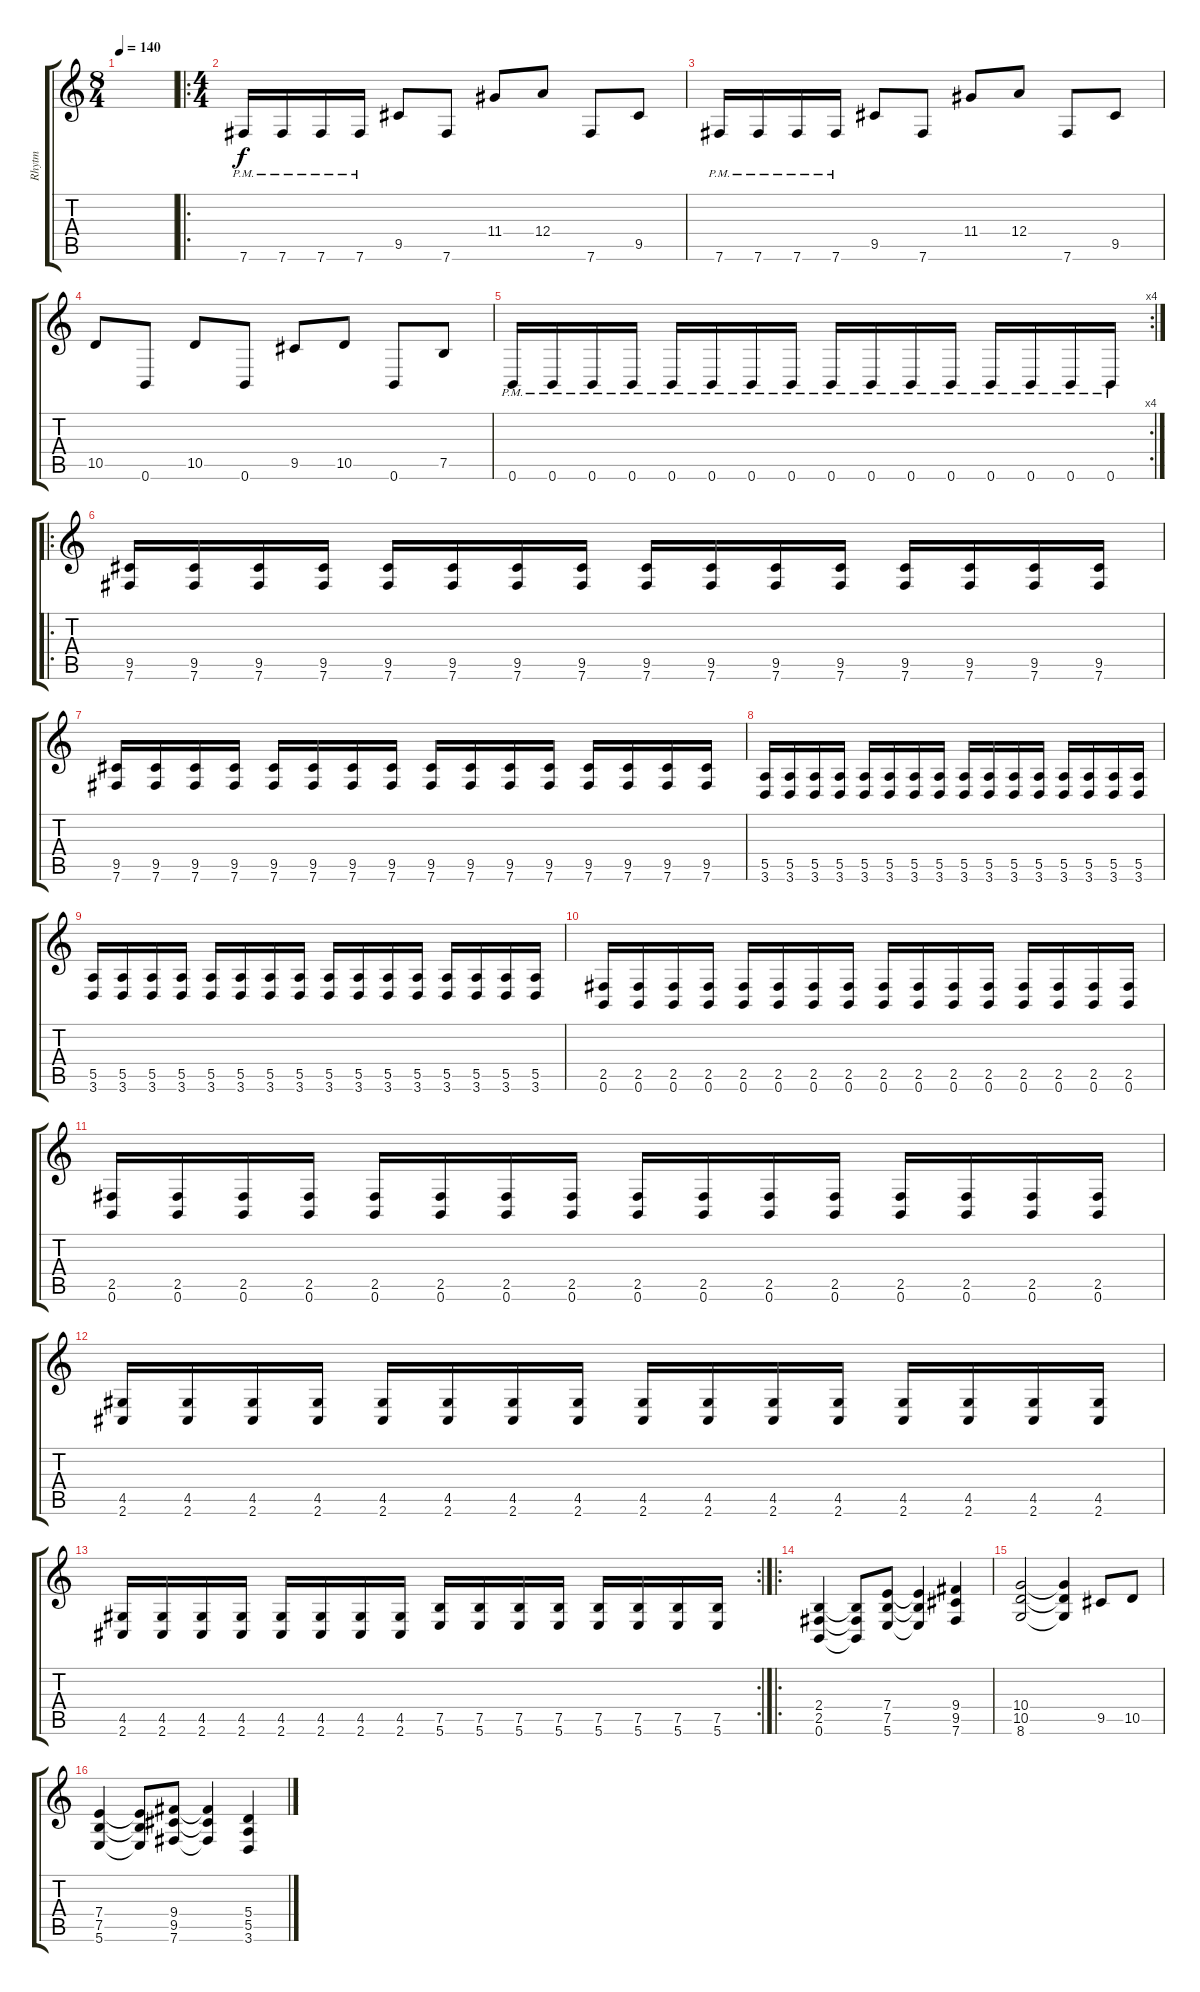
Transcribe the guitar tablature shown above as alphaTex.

\track ("Rhytm" "Rhytm") {instrument distortionguitar}
\staff {score tabs}
\tuning (B3 Gb3 D3 A2 E2 B1) {hide}
\ts (8 4)
\tempo 140
\clef g2
\ks c
|
\ro
\ts (4 4)
7.6{pm}.16 7.6{pm}.16 7.6{pm}.16 7.6{pm}.16 9.5.8 7.6.8 11.4.8 12.4.8 7.6.8 9.5.8 |
7.6{pm}.16 7.6{pm}.16 7.6{pm}.16 7.6{pm}.16 9.5.8 7.6.8 11.4.8 12.4.8 7.6.8 9.5.8 |
10.5.8 0.6.8 10.5.8 0.6.8 9.5.8 10.5.8 0.6.8 7.5.8 |
\rc 4
0.6{pm}.16 0.6{pm}.16 0.6{pm}.16 0.6{pm}.16 0.6{pm}.16 0.6{pm}.16 0.6{pm}.16 0.6{pm}.16 0.6{pm}.16 0.6{pm}.16 0.6{pm}.16 0.6{pm}.16 0.6{pm}.16 0.6{pm}.16 0.6{pm}.16 0.6{pm}.16 |
\ro
(9.5 7.6).16 (9.5 7.6).16 (9.5 7.6).16 (9.5 7.6).16 (9.5 7.6).16 (9.5 7.6).16 (9.5 7.6).16 (9.5 7.6).16 (9.5 7.6).16 (9.5 7.6).16 (9.5 7.6).16 (9.5 7.6).16 (9.5 7.6).16 (9.5 7.6).16 (9.5 7.6).16 (9.5 7.6).16 |
(9.5 7.6).16 (9.5 7.6).16 (9.5 7.6).16 (9.5 7.6).16 (9.5 7.6).16 (9.5 7.6).16 (9.5 7.6).16 (9.5 7.6).16 (9.5 7.6).16 (9.5 7.6).16 (9.5 7.6).16 (9.5 7.6).16 (9.5 7.6).16 (9.5 7.6).16 (9.5 7.6).16 (9.5 7.6).16 |
(5.5 3.6).16 (5.5 3.6).16 (5.5 3.6).16 (5.5 3.6).16 (5.5 3.6).16 (5.5 3.6).16 (5.5 3.6).16 (5.5 3.6).16 (5.5 3.6).16 (5.5 3.6).16 (5.5 3.6).16 (5.5 3.6).16 (5.5 3.6).16 (5.5 3.6).16 (5.5 3.6).16 (5.5 3.6).16 |
(5.5 3.6).16 (5.5 3.6).16 (5.5 3.6).16 (5.5 3.6).16 (5.5 3.6).16 (5.5 3.6).16 (5.5 3.6).16 (5.5 3.6).16 (5.5 3.6).16 (5.5 3.6).16 (5.5 3.6).16 (5.5 3.6).16 (5.5 3.6).16 (5.5 3.6).16 (5.5 3.6).16 (5.5 3.6).16 |
(2.5 0.6).16 (2.5 0.6).16 (2.5 0.6).16 (2.5 0.6).16 (2.5 0.6).16 (2.5 0.6).16 (2.5 0.6).16 (2.5 0.6).16 (2.5 0.6).16 (2.5 0.6).16 (2.5 0.6).16 (2.5 0.6).16 (2.5 0.6).16 (2.5 0.6).16 (2.5 0.6).16 (2.5 0.6).16 |
(2.5 0.6).16 (2.5 0.6).16 (2.5 0.6).16 (2.5 0.6).16 (2.5 0.6).16 (2.5 0.6).16 (2.5 0.6).16 (2.5 0.6).16 (2.5 0.6).16 (2.5 0.6).16 (2.5 0.6).16 (2.5 0.6).16 (2.5 0.6).16 (2.5 0.6).16 (2.5 0.6).16 (2.5 0.6).16 |
(4.5 2.6).16 (4.5 2.6).16 (4.5 2.6).16 (4.5 2.6).16 (4.5 2.6).16 (4.5 2.6).16 (4.5 2.6).16 (4.5 2.6).16 (4.5 2.6).16 (4.5 2.6).16 (4.5 2.6).16 (4.5 2.6).16 (4.5 2.6).16 (4.5 2.6).16 (4.5 2.6).16 (4.5 2.6).16 |
\rc 2
(4.5 2.6).16 (4.5 2.6).16 (4.5 2.6).16 (4.5 2.6).16 (4.5 2.6).16 (4.5 2.6).16 (4.5 2.6).16 (4.5 2.6).16 (7.5 5.6).16 (7.5 5.6).16 (7.5 5.6).16 (7.5 5.6).16 (7.5 5.6).16 (7.5 5.6).16 (7.5 5.6).16 (7.5 5.6).16 |
\ro
(2.4 2.5 0.6).4 (2.4{t} 2.5{t} 0.6{t}).8 (7.4 7.5 5.6).8 (7.4{t} 7.5{t} 5.6{t}).4 (9.4 9.5 7.6).4 |
(10.4 10.5 8.6).2 (10.4{t} 10.5{t} 8.6{t}).4 9.5.8 10.5.8 |
(7.4 7.5 5.6).4 (7.4{t} 7.5{t} 5.6{t}).8 (9.4 9.5 7.6).8 (9.4{t} 9.5{t} 7.6{t}).4 (5.4 5.5 3.6).4
